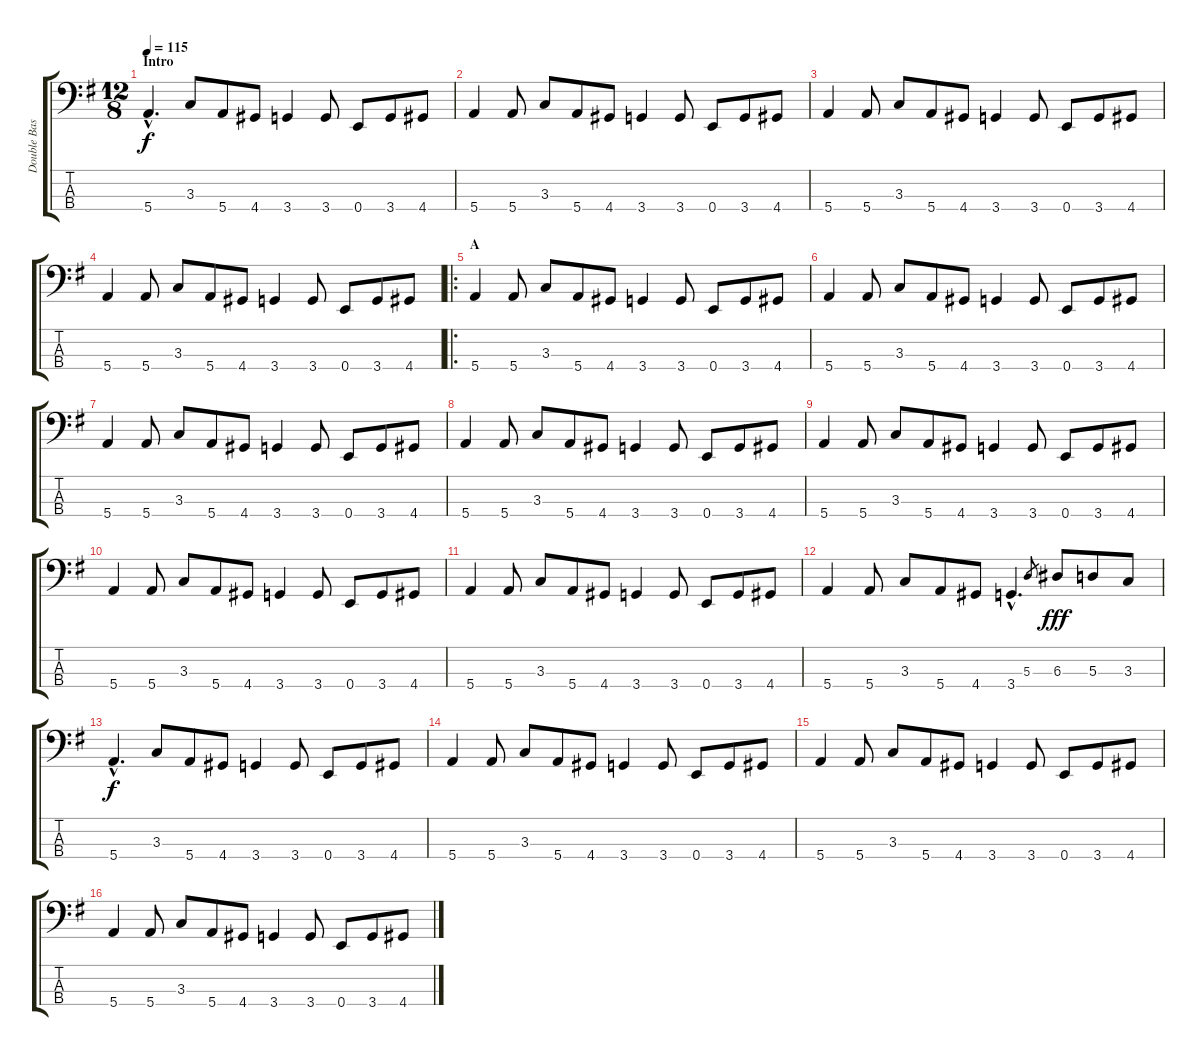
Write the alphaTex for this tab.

\track ("Double Bass" "Double Bas") {instrument acousticbass}
\staff {score tabs}
\tuning (G2 D2 A1 E1) {hide}
\ts (12 8)
\section ("" "Intro")
\tempo 115
\clef f4
\ks g
5.4{hac}.4{d dy f instrument acousticbass} 3.3.8 5.4.8 4.4.8 3.4.4 3.4.8 0.4.8 3.4.8 4.4.8 |
5.4.4 5.4.8 3.3.8 5.4.8 4.4.8 3.4.4 3.4.8 0.4.8 3.4.8 4.4.8 |
5.4.4 5.4.8 3.3.8 5.4.8 4.4.8 3.4.4 3.4.8 0.4.8 3.4.8 4.4.8 |
5.4.4 5.4.8 3.3.8 5.4.8 4.4.8 3.4.4 3.4.8 0.4.8 3.4.8 4.4.8 |
\ro
\section ("" "A")
5.4.4 5.4.8 3.3.8 5.4.8 4.4.8 3.4.4 3.4.8 0.4.8 3.4.8 4.4.8 |
5.4.4 5.4.8 3.3.8 5.4.8 4.4.8 3.4.4 3.4.8 0.4.8 3.4.8 4.4.8 |
5.4.4 5.4.8 3.3.8 5.4.8 4.4.8 3.4.4 3.4.8 0.4.8 3.4.8 4.4.8 |
5.4.4 5.4.8 3.3.8 5.4.8 4.4.8 3.4.4 3.4.8 0.4.8 3.4.8 4.4.8 |
5.4.4 5.4.8 3.3.8 5.4.8 4.4.8 3.4.4 3.4.8 0.4.8 3.4.8 4.4.8 |
5.4.4 5.4.8 3.3.8 5.4.8 4.4.8 3.4.4 3.4.8 0.4.8 3.4.8 4.4.8 |
5.4.4 5.4.8 3.3.8 5.4.8 4.4.8 3.4.4 3.4.8 0.4.8 3.4.8 4.4.8 |
5.4.4 5.4.8 3.3.8 5.4.8 4.4.8 3.4{hac}.4{d} 5.3.8{gr} 6.3.8{dy fff} 5.3.8 3.3.8 |
5.4{hac}.4{d dy f} 3.3.8 5.4.8 4.4.8 3.4.4 3.4.8 0.4.8 3.4.8 4.4.8 |
5.4.4 5.4.8 3.3.8 5.4.8 4.4.8 3.4.4 3.4.8 0.4.8 3.4.8 4.4.8 |
5.4.4 5.4.8 3.3.8 5.4.8 4.4.8 3.4.4 3.4.8 0.4.8 3.4.8 4.4.8 |
5.4.4 5.4.8 3.3.8 5.4.8 4.4.8 3.4.4 3.4.8 0.4.8 3.4.8 4.4.8
